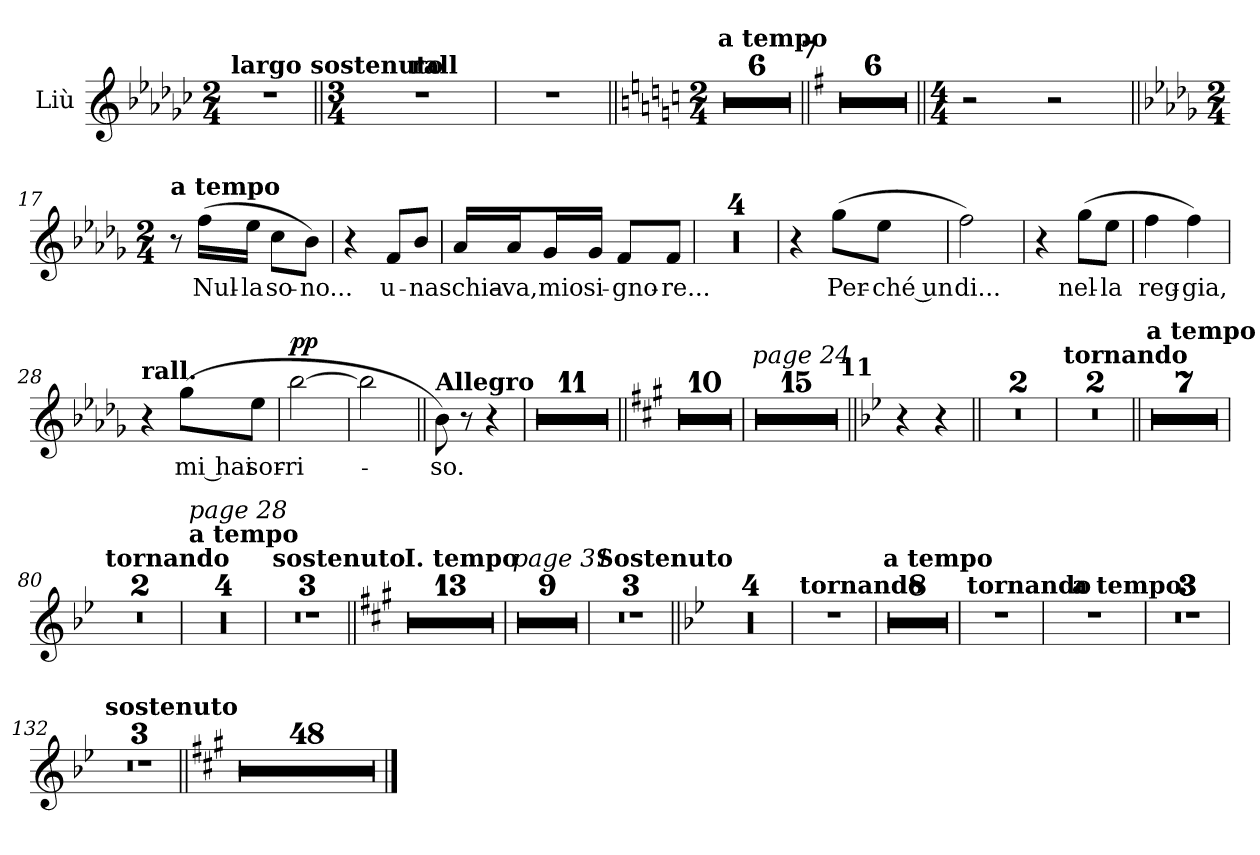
**kern	**text	**dynam
*part1	*part1	*part1
*staff1	*staff1	*staff1
*I"Liù	*	*
*I'Liù	*	*
*clefG2	*	*
*k[b-e-a-d-g-c-]	*	*
*M2/4	*	*
*MM58	*	*
=1	=1	=1
!LO:TX:a:B:t=largo sostenuto	!	!
2r	.	.
=2||	=2||	=2||
*M3/4	*	*
*^	*	*
2.r	4ryy	.	.
!	!LO:TX:a:B:t=rall	!	!
.	2ryy	.	.
*v	*v	*	*
=3	=3	=3
2.r	.	.
!!LO:PB:g=z
=4||	=4||	=4||
*k[]	*	*
*M2/4	*	*
!LO:TX:a:B:t=a tempo	!	!
2r	.	.
=5	=5	=5
2r	.	.
=6	=6	=6
2r	.	.
=7	=7	=7
2r	.	.
!!LO:PB:g=z
=8	=8	=8
2r	.	.
=9	=9	=9
2r	.	.
!!LO:REH:place=s1:a:B:enc=none:fs=14:t=7
=10||	=10||	=10||
*k[f#]	*	*
2r	.	.
=11	=11	=11
2r	.	.
=12	=12	=12
2r	.	.
=13	=13	=13
2r	.	.
=14	=14	=14
2r	.	.
=15	=15	=15
2r	.	.
=16||	=16||	=16||
*M4/4	*	*
2r	.	.
2r	.	.
!!LO:PB:g=z
=17||	=17||	=17||
!!LO:REH:place=s1:a:B:enc=none:fs=14:t=8
*k[b-e-a-d-g-]	*	*
*M2/4	*	*
*MM69	*	*
!LO:TX:a:B:t=a tempo	!	!
8r	.	.
(>16ff\LL	Nul-	.
16ee-\JJ	-la	.
8cc\L	so-	.
8b-\J)	-no...	.
=18	=18	=18
4r	.	.
8f/L	u-	.
8b-/J	-na	.
!!LO:PB:g=z
=19	=19	=19
16a-/LL	schia-	.
16a-/J	-va,	.
16g-/L	mio	.
16g-/JJ	si-	.
8f/L	-gno-	.
8f/J	-re...	.
=20	=20	=20
2r	.	.
=21	=21	=21
2r	.	.
=22	=22	=22
2r	.	.
=23	=23	=23
2r	.	.
!!LO:PB:g=z
=24	=24	=24
4r	.	.
(>8gg-\L	Per-	.
8ee-\J	-ché un	.
=25	=25	=25
2ff\)	di...	.
=26	=26	=26
4r	.	.
(>8gg-\L	nel-	.
8ee-\J	-la	.
=27	=27	=27
4ff\	reg-	.
4ff\)	-gia,	.
=28	=28	=28
!LO:TX:a:B:t=rall.	!	!
4r	.	.
(>8gg-\L	mi hai	.
8ee-\J	sor-	.
=29	=29	=29
!	!	!LO:DY:a
[2bb-\	-ri-	pp
!!LO:PB:g=z
=30	=30	=30
2bb-\]	.	.
=31||	=31||	=31||
!!LO:REH:place=s1:a:B:enc=none:fs=14:t=9
*MM132	*	*
!LO:TX:a:B:t=Allegro	!	!
8b-\)	-so.	.
8r	.	.
4r	.	.
=32	=32	=32
2r	.	.
=33	=33	=33
2r	.	.
=34	=34	=34
2r	.	.
!!LO:PB:g=z
=35	=35	=35
2r	.	.
=36	=36	=36
2r	.	.
=37	=37	=37
2r	.	.
=38	=38	=38
2r	.	.
!!LO:PB:g=z
=39	=39	=39
2r	.	.
=40	=40	=40
2r	.	.
=41	=41	=41
2r	.	.
!!LO:REH:place=s1:a:B:enc=none:fs=14:t=10
=42	=42	=42
2r	.	.
!!LO:PB:g=z
=43||	=43||	=43||
*k[f#c#g#]	*	*
2r	.	.
=44	=44	=44
2r	.	.
=45	=45	=45
2r	.	.
=46	=46	=46
2r	.	.
=47	=47	=47
2r	.	.
!!LO:PB:g=z
=48	=48	=48
2r	.	.
=49	=49	=49
2r	.	.
=50	=50	=50
2r	.	.
=51	=51	=51
2r	.	.
=52	=52	=52
2r	.	.
!!LO:PB:g=z
=53	=53	=53
!LO:TX:i:t=page 24	!	!
2r	.	.
=54	=54	=54
2r	.	.
=55	=55	=55
2r	.	.
=56	=56	=56
2r	.	.
=57	=57	=57
2r	.	.
!!LO:PB:g=z
=58	=58	=58
2r	.	.
=59	=59	=59
2r	.	.
=60	=60	=60
2r	.	.
=61	=61	=61
2r	.	.
=62	=62	=62
2r	.	.
!!LO:PB:g=z
=63	=63	=63
2r	.	.
=64	=64	=64
2r	.	.
=65	=65	=65
2r	.	.
=66	=66	=66
2r	.	.
=67	=67	=67
2r	.	.
!!LO:PB:g=z
!!LO:REH:place=s1:a:B:enc=none:fs=14:t=11
=68||	=68||	=68||
*k[b-e-]	*	*
4r	.	.
*MM104	*	*
4r	.	.
=69||	=69||	=69||
2r	.	.
=70	=70	=70
2r	.	.
=71	=71	=71
!LO:TX:a:B:t=tornando	!	!
2r	.	.
=72	=72	=72
*MM112	*	*
2r	.	.
!!LO:PB:g=z
=73||	=73||	=73||
!LO:TX:a:B:t=a tempo	!	!
2r	.	.
=74	=74	=74
2r	.	.
=75	=75	=75
2r	.	.
=76	=76	=76
2r	.	.
!!LO:PB:g=z
=77	=77	=77
2r	.	.
=78	=78	=78
2r	.	.
=79	=79	=79
2r	.	.
=80	=80	=80
!LO:TX:a:B:t=tornando	!	!
2r	.	.
!!LO:PB:g=z
=81	=81	=81
2r	.	.
=82	=82	=82
!LO:TX:a:B:t=a tempo	!	!
!LO:TX:i:t=page 28	!	!
2r	.	.
=83	=83	=83
2r	.	.
!!LO:PB:g=z
=84	=84	=84
2r	.	.
=85	=85	=85
2r	.	.
=86	=86	=86
!!LO:REH:place=s1:a:B:enc=none:fs=14:t=12
*MM116	*	*
!LO:TX:a:B:t=sostenuto	!	!
2r	.	.
=87	=87	=87
2r	.	.
!!LO:PB:g=z
=88	=88	=88
2r	.	.
=89||	=89||	=89||
*k[f#c#g#]	*	*
*MM132	*	*
!LO:TX:a:B:t=I. tempo	!	!
2r	.	.
=90	=90	=90
2r	.	.
=91	=91	=91
2r	.	.
=92	=92	=92
2r	.	.
!!LO:PB:g=z
=93	=93	=93
2r	.	.
=94	=94	=94
2r	.	.
=95	=95	=95
2r	.	.
=96	=96	=96
2r	.	.
=97	=97	=97
2r	.	.
!!LO:PB:g=z
=98	=98	=98
2r	.	.
=99	=99	=99
2r	.	.
=100	=100	=100
2r	.	.
=101	=101	=101
2r	.	.
=102	=102	=102
!LO:TX:i:t=page 31	!	!
2r	.	.
!!LO:PB:g=z
=103	=103	=103
2r	.	.
=104	=104	=104
2r	.	.
=105	=105	=105
2r	.	.
=106	=106	=106
2r	.	.
=107	=107	=107
2r	.	.
!!LO:PB:g=z
=108	=108	=108
2r	.	.
=109	=109	=109
2r	.	.
=110	=110	=110
2r	.	.
=111	=111	=111
!!LO:REH:place=s1:a:B:enc=none:fs=14:t=13
*MM104	*	*
!LO:TX:a:B:t=Sostenuto	!	!
2r	.	.
=112	=112	=112
2r	.	.
!!LO:PB:g=z
=113	=113	=113
2r	.	.
=114||	=114||	=114||
*k[b-e-]	*	*
2r	.	.
*MM104	*	*
=115	=115	=115
2r	.	.
=116	=116	=116
2r	.	.
!!LO:PB:g=z
=117	=117	=117
2r	.	.
=118	=118	=118
!LO:TX:a:B:t=tornando	!	!
2r	.	.
=119	=119	=119
!LO:TX:a:B:t=a tempo	!	!
2r	.	.
!!LO:PB:g=z
=120	=120	=120
2r	.	.
=121	=121	=121
2r	.	.
=122	=122	=122
2r	.	.
=123	=123	=123
2r	.	.
!!LO:PB:g=z
=124	=124	=124
2r	.	.
=125	=125	=125
2r	.	.
=126	=126	=126
2r	.	.
=127	=127	=127
*MM109	*	*
!LO:TX:a:B:t=tornando	!	!
2r	.	.
!!LO:PB:g=z
=128	=128	=128
*^	*	*
2r	12ryy	.	.
!	!LO:TX:a:B:t=a tempo	!	!
.	3ryy	.	.
.	12ryy	.	.
=129	=129	=129	=129
!LO:TX:i:t=page 36	!	!	!
*v	*v	*	*
2r	.	.
=130	=130	=130
2r	.	.
!!LO:PB:g=z
=131	=131	=131
2r	.	.
=132	=132	=132
!!LO:REH:place=s1:a:B:enc=none:fs=14:t=14
*MM104	*	*
!LO:TX:a:B:t=sostenuto	!	!
2r	.	.
=133	=133	=133
2r	.	.
=134	=134	=134
2r	.	.
!!LO:PB:g=z
=135||	=135||	=135||
*k[f#c#g#]	*	*
2r	.	.
=136	=136	=136
2r	.	.
=137	=137	=137
2r	.	.
=138	=138	=138
2r	.	.
!!LO:PB:g=z
=139	=139	=139
2r	.	.
=140	=140	=140
2r	.	.
=141	=141	=141
2r	.	.
=142	=142	=142
2r	.	.
=143	=143	=143
2r	.	.
!!LO:PB:g=z
=144	=144	=144
2r	.	.
=145	=145	=145
2r	.	.
=146	=146	=146
2r	.	.
=147	=147	=147
2r	.	.
=148	=148	=148
2r	.	.
!!LO:PB:g=z
=149	=149	=149
2r	.	.
=150	=150	=150
2r	.	.
=151	=151	=151
2r	.	.
=152	=152	=152
2r	.	.
=153	=153	=153
2r	.	.
!!LO:PB:g=z
=154	=154	=154
2r	.	.
=155	=155	=155
2r	.	.
!!LO:REH:place=s1:a:B:enc=none:fs=14:t=15
=156	=156	=156
2r	.	.
=157	=157	=157
2r	.	.
!!LO:PB:g=z
=158	=158	=158
2r	.	.
=159	=159	=159
2r	.	.
=160	=160	=160
2r	.	.
=161	=161	=161
2r	.	.
!!LO:PB:g=z
=162	=162	=162
2r	.	.
=163	=163	=163
2r	.	.
=164	=164	=164
2r	.	.
!!LO:PB:g=z
=165	=165	=165
2r	.	.
=166	=166	=166
2r	.	.
!!LO:PB:g=z
=167	=167	=167
2r	.	.
=168	=168	=168
2r	.	.
!!LO:REH:place=s1:a:B:enc=none:fs=14:t=16
=169	=169	=169
2r	.	.
!!LO:PB:g=z
=170	=170	=170
2r	.	.
=171	=171	=171
2r	.	.
=172	=172	=172
2r	.	.
=173	=173	=173
2r	.	.
=174	=174	=174
2r	.	.
!!LO:PB:g=z
=175	=175	=175
2r	.	.
=176	=176	=176
2r	.	.
=177	=177	=177
2r	.	.
=178	=178	=178
2r	.	.
=179	=179	=179
2r	.	.
=180	=180	=180
2r	.	.
!!LO:PB:g=z
=181	=181	=181
2r	.	.
=182	=182	=182
2r	.	.
==	==	==
*-	*-	*-
